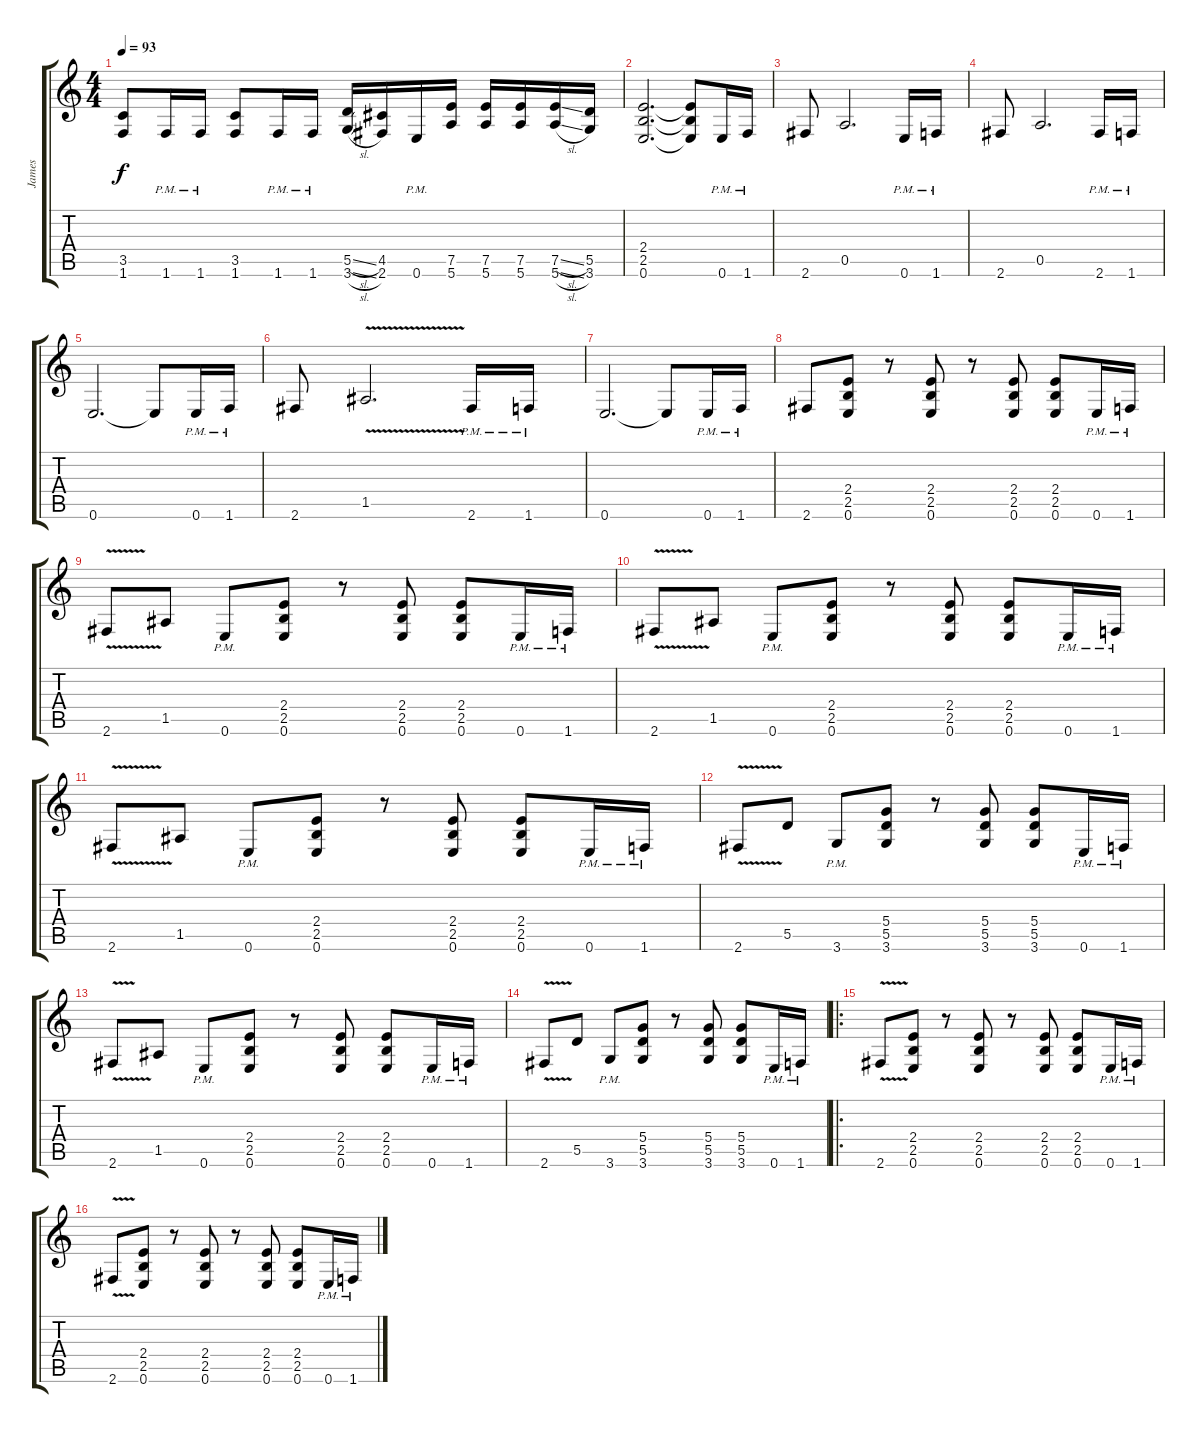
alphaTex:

\track ("James" "James") {instrument overdrivenguitar}
\staff {score tabs}
\tuning (E4 B3 G3 D3 A2 E2) {hide}
\ts (4 4)
\tempo 93
\clef g2
\ks c
(3.5 1.6).8{dy f} 1.6{pm}.16 1.6{pm}.16 (3.5 1.6).8 1.6{pm}.16 1.6{pm}.16 (5.5{sl} 3.6{sl}).16 (4.5 2.6).16 0.6{pm}.16 (7.5 5.6).16 (7.5 5.6).16 (7.5 5.6).16 (7.5{sl} 5.6{sl}).16 (5.5 3.6).16 |
(2.4 2.5 0.6).2{d} (2.4{t} 2.5{t} 0.6{t}).8 0.6{pm}.16 1.6{pm}.16 |
2.6.8 0.5.2{d} 0.6{pm}.16 1.6{pm}.16 |
2.6.8 0.5.2{d} 2.6{pm}.16 1.6{pm}.16 |
0.6.2{d} 0.6{t}.8 0.6{pm}.16 1.6{pm}.16 |
2.6.8 1.5{v}.2{d} 2.6{pm}.16 1.6{pm}.16 |
0.6.2{d} 0.6{t}.8 0.6{pm}.16 1.6{pm}.16 |
2.6.8 (2.4 2.5 0.6).8 r.8 (2.4 2.5 0.6).8 r.8 (2.4 2.5 0.6).8 (2.4 2.5 0.6).8 0.6{pm}.16 1.6{pm}.16 |
2.6{v}.8 1.5.8 0.6{pm}.8 (2.4 2.5 0.6).8 r.8 (2.4 2.5 0.6).8 (2.4 2.5 0.6).8 0.6{pm}.16 1.6{pm}.16 |
2.6{v}.8 1.5.8 0.6{pm}.8 (2.4 2.5 0.6).8 r.8 (2.4 2.5 0.6).8 (2.4 2.5 0.6).8 0.6{pm}.16 1.6{pm}.16 |
2.6{v}.8 1.5.8 0.6{pm}.8 (2.4 2.5 0.6).8 r.8 (2.4 2.5 0.6).8 (2.4 2.5 0.6).8 0.6{pm}.16 1.6{pm}.16 |
2.6{v}.8 5.5.8 3.6{pm}.8 (5.4 5.5 3.6).8 r.8 (5.4 5.5 3.6).8 (5.4 5.5 3.6).8 0.6{pm}.16 1.6{pm}.16 |
2.6{v}.8 1.5.8 0.6{pm}.8 (2.4 2.5 0.6).8 r.8 (2.4 2.5 0.6).8 (2.4 2.5 0.6).8 0.6{pm}.16 1.6{pm}.16 |
2.6{v}.8 5.5.8 3.6{pm}.8 (5.4 5.5 3.6).8 r.8 (5.4 5.5 3.6).8 (5.4 5.5 3.6).8 0.6{pm}.16 1.6{pm}.16 |
\ro
2.6{v}.8 (2.4 2.5 0.6).8 r.8 (2.4 2.5 0.6).8 r.8 (2.4 2.5 0.6).8 (2.4 2.5 0.6).8 0.6{pm}.16 1.6{pm}.16 |
2.6{v}.8 (2.4 2.5 0.6).8 r.8 (2.4 2.5 0.6).8 r.8 (2.4 2.5 0.6).8 (2.4 2.5 0.6).8 0.6{pm}.16 1.6{pm}.16
